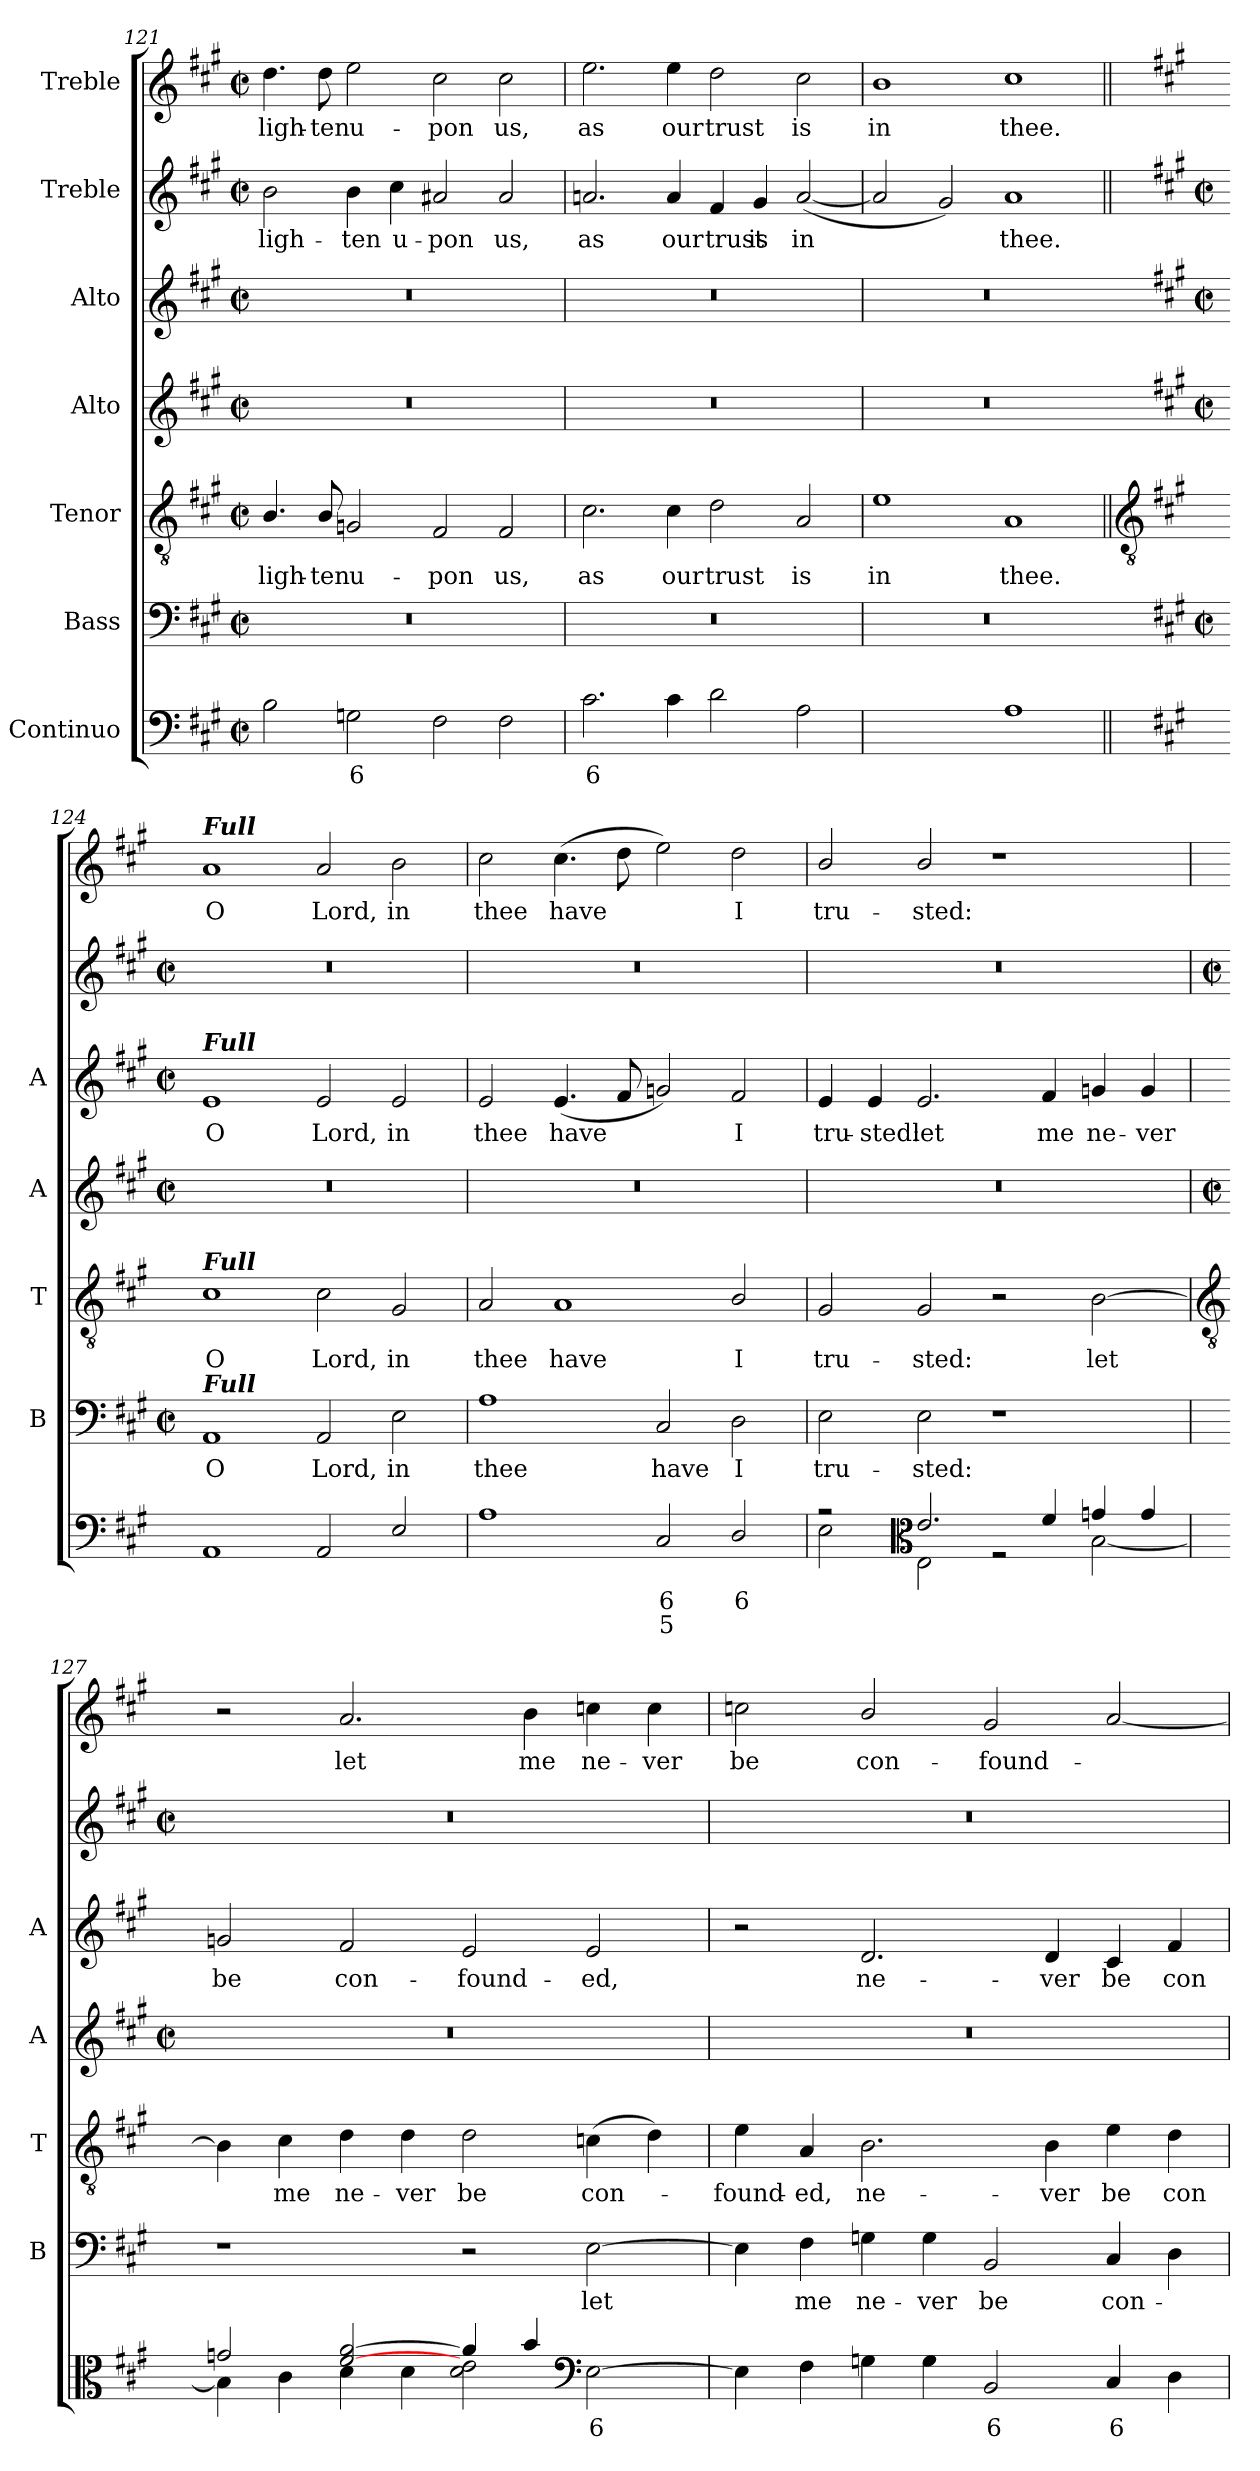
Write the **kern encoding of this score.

**kern	**text	**text	**kern	**text	**kern	**text	**kern	**kern	**text	**kern	**text	**kern	**text
*part7	*part7	*part7	*part6	*part6	*part5	*part5	*part4	*part3	*part3	*part2	*part2	*part1	*part1
*staff7	*staff7	*staff7	*staff6	*staff6	*staff5	*staff5	*staff4	*staff3	*staff3	*staff2	*staff2	*staff1	*staff1
*I"Continuo	*	*	*I"Bass	*	*I"Tenor	*	*I"Alto	*I"Alto	*	*I"Treble	*	*I"Treble	*
*	*	*	*I'B	*	*I'T	*	*I'A	*I'A	*	*	*	*	*
*clefF4	*	*	*clefF4	*	*clefGv2	*	*clefG2	*clefG2	*	*clefG2	*	*clefG2	*
*k[f#c#g#]	*	*	*k[f#c#g#]	*	*k[f#c#g#]	*	*k[f#c#g#]	*k[f#c#g#]	*	*k[f#c#g#]	*	*k[f#c#g#]	*
*A:	*	*	*A:	*	*A:	*	*A:	*A:	*	*A:	*	*A:	*
*M4/2	*	*	*M4/2	*	*M4/2	*	*M4/2	*M4/2	*	*M4/2	*	*M4/2	*
*met(c|)	*	*	*met(c|)	*	*met(c|)	*	*met(c|)	*met(c|)	*	*met(c|)	*	*met(c|)	*
=121	=121	=121	=121	=121	=121	=121	=121	=121	=121	=121	=121	=121	=121
!	!	!	!	!	!	!LO:LY:b	!	!	!	!	!LO:LY:b	!	!LO:LY:b
2B	.	.	0r	.	4.B/	ligh-	0r	0r	.	2b	ligh-	4.dd	ligh-
!	!	!	!	!	!	!LO:LY:b	!	!	!	!	!	!	!LO:LY:b
.	.	.	.	.	8B/	-ten	.	.	.	.	.	8dd	-ten
!	!LO:LY:b	!	!	!	!	!LO:LY:b	!	!	!	!	!LO:LY:b	!	!LO:LY:b
2Gn	6	.	.	.	2Gn	u-	.	.	.	4b	-ten	2ee	u-
!	!	!	!	!	!	!	!	!	!	!	!LO:LY:b	!	!
.	.	.	.	.	.	.	.	.	.	4cc#	u-	.	.
!	!	!	!	!	!	!LO:LY:b	!	!	!	!	!LO:LY:b	!	!LO:LY:b
2F#	.	.	.	.	2F#	-pon	.	.	.	2a#X	-pon	2cc#	-pon
!	!	!	!	!	!	!LO:LY:b	!	!	!	!	!LO:LY:b	!	!LO:LY:b
2F#	.	.	.	.	2F#	us,	.	.	.	2a#	us,	2cc#	us,
=122	=122	=122	=122	=122	=122	=122	=122	=122	=122	=122	=122	=122	=122
!	!LO:LY:b	!	!	!	!	!LO:LY:b	!	!	!	!	!LO:LY:b	!	!LO:LY:b
2.c#	6	.	0r	.	2.c#	as	0r	0r	.	2.an	as	2.ee	as
!	!	!	!	!	!	!LO:LY:b	!	!	!	!	!LO:LY:b	!	!LO:LY:b
4c#	.	.	.	.	4c#	our	.	.	.	4a	our	4ee	our
!	!	!	!	!	!	!LO:LY:b	!	!	!	!	!LO:LY:b	!	!LO:LY:b
2d	.	.	.	.	2d	trust	.	.	.	4f#	trust	2dd	trust
!	!	!	!	!	!	!	!	!	!	!	!LO:LY:b	!	!
.	.	.	.	.	.	.	.	.	.	4g#	is	.	.
!	!	!	!	!	!	!LO:LY:b	!	!	!	!	!LO:LY:b	!	!LO:LY:b
2A	.	.	.	.	2A	is	.	.	.	(<[2a	in	2cc#	is
=123	=123	=123	=123	=123	=123	=123	=123	=123	=123	=123	=123	=123	=123
!	!LO:LY:b	!	!	!	!	!LO:LY:b	!	!	!	!	!	!	!LO:LY:b
[2eyy	4	.	0r	.	1e	in	0r	0r	.	2a]	.	1b	in
!	!LO:LY:b	!	!	!	!	!	!	!	!	!	!	!	!
2eyy]	3	.	.	.	.	.	.	.	.	2g#)	.	.	.
!	!	!	!	!	!	!LO:LY:b	!	!	!	!	!LO:LY:b	!	!LO:LY:b
1A	.	.	.	.	1A	thee.	.	.	.	1a	thee.	1cc#	thee.
!!LO:LB:g=z
=124||	=124||	=124||	=124	=124||	=124||	=124||	=124	=124	=124||	=124||	=124||	=124||	=124||
*	*	*	*	*	*clefGv2	*	*	*	*	*	*	*	*
*	*	*	*k[f#c#g#]	*	*	*	*	*k[f#c#g#]	*	*	*	*	*
*	*	*	*A:	*	*	*	*	*A:	*	*	*	*	*
*	*	*	*M4/2	*	*	*	*M4/2	*M4/2	*	*M4/2	*	*	*
*	*	*	*met(c|)	*	*	*	*met(c|)	*met(c|)	*	*met(c|)	*	*	*
*^	*	*	*	*	*	*	*	*	*	*	*	*	*
!	!	!	!	!	!	!	!	!	!	!	!	!	!LO:TX:a:Bi:t=Full	!
!	!	!	!	!	!	!	!	!	!LO:TX:a:Bi:t=Full	!	!	!	!	!
!	!	!	!	!	!	!LO:TX:a:Bi:t=Full	!	!	!	!	!	!	!	!
!	!	!	!	!LO:TX:a:Bi:t=Full	!	!	!	!	!	!	!	!	!	!
!	!	!	!	!	!LO:LY:b	!	!LO:LY:b	!	!	!LO:LY:b	!	!	!	!LO:LY:b
1AA/	0ryy	.	.	1AA	O	1c#	O	0r	1e	O	0r	.	1a	O
!	!	!	!	!	!LO:LY:b	!	!LO:LY:b	!	!	!LO:LY:b	!	!	!	!LO:LY:b
2AA/	.	.	.	2AA	Lord,	2c#	Lord,	.	2e	Lord,	.	.	2a	Lord,
!	!	!	!	!	!LO:LY:b	!	!LO:LY:b	!	!	!LO:LY:b	!	!	!	!LO:LY:b
2E/	.	.	.	2E	in	2G#	in	.	2e	in	.	.	2b	in
=125	=125	=125	=125	=125	=125	=125	=125	=125	=125	=125	=125	=125	=125	=125
!	!	!	!	!	!LO:LY:b	!	!LO:LY:b	!	!	!LO:LY:b	!	!	!	!LO:LY:b
1A/	0ryy	.	.	1A	thee	2A	thee	0r	2e	thee	0r	.	2cc#	thee
!	!	!	!	!	!	!	!LO:LY:b	!	!	!LO:LY:b	!	!	!	!LO:LY:b
.	.	.	.	.	.	1A	have	.	(<4.e	have	.	.	(>4.cc#	have
.	.	.	.	.	.	.	.	.	8f#	.	.	.	8dd	.
!	!	!LO:LY:b	!LO:LY:b	!	!LO:LY:b	!	!	!	!	!	!	!	!	!
2C#/	.	6	5	2C#	have	.	.	.	2gn)	.	.	.	2ee)	.
!	!	!LO:LY:b	!	!	!LO:LY:b	!	!LO:LY:b	!	!	!LO:LY:b	!	!	!	!LO:LY:b
2D/	.	6	.	2D	I	2B/	I	.	2f#	I	.	.	2dd	I
=126	=126	=126	=126	=126	=126	=126	=126	=126	=126	=126	=126	=126	=126	=126
!	!	!	!	!	!LO:LY:b	!	!LO:LY:b	!	!	!LO:LY:b	!	!	!	!LO:LY:b
2r	2E	.	.	2E	tru-	2G#	tru-	0r	4e	tru-	0r	.	2b/	tru-
!	!	!	!	!	!	!	!	!	!	!LO:LY:b	!	!	!	!
.	.	.	.	.	.	.	.	.	4e	-sted:	.	.	.	.
*clefC3	*	*	*	*	*	*	*	*	*	*	*	*	*	*
!	!	!	!	!	!LO:LY:b	!	!LO:LY:b	!	!	!LO:LY:b	!	!	!	!LO:LY:b
2.e/	2E\	.	.	2E	-sted:	2G#	-sted:	.	2.e	let	.	.	2b/	-sted:
.	2r	.	.	1r	.	2r	.	.	.	.	.	.	1r	.
!	!	!	!	!	!	!	!	!	!	!LO:LY:b	!	!	!	!
4f#/	.	.	.	.	.	.	.	.	4f#	me	.	.	.	.
!	!	!	!	!	!	!	!LO:LY:b	!	!	!LO:LY:b	!	!	!	!
4gn/	[2B\	.	.	.	.	[2B	let	.	4gn	ne-	.	.	.	.
!	!	!	!	!	!	!	!	!	!	!LO:LY:b	!	!	!	!
4g/	.	.	.	.	.	.	.	.	4g	-ver	.	.	.	.
!!LO:LB:g=z
=127	=127	=127	=127	=127	=127	=127	=127	=127	=127	=127	=127	=127	=127	=127
*	*	*	*	*	*	*clefGv2	*	*	*	*	*	*	*	*
*	*	*	*	*	*	*	*	*M4/2	*	*	*M4/2	*	*	*
*	*	*	*	*	*	*	*	*met(c|)	*	*	*met(c|)	*	*	*
!	!	!	!	!	!	!	!	!	!	!LO:LY:b	!	!	!	!
2gn/	4B\]	.	.	1r	.	4B]	.	0r	2gn	be	0r	.	2r	.
!	!	!	!	!	!	!	!LO:LY:b	!	!	!	!	!	!	!
.	4c#	.	.	.	.	4c#	me	.	.	.	.	.	.	.
!	!	!	!	!	!	!	!LO:LY:b	!	!	!LO:LY:b	!	!	!	!LO:LY:b
[2f#/ [2a/	4d	.	.	.	.	4d	ne-	.	2f#	con-	.	.	2.a	let
!	!	!	!	!	!	!	!LO:LY:b	!	!	!	!	!	!	!
.	4d	.	.	.	.	4d	-ver	.	.	.	.	.	.	.
!	!	!	!	!	!	!	!LO:LY:b	!	!	!LO:LY:b	!	!	!	!
4a/]	2d 2e	.	.	2r	.	2d	be	.	2e	-found-	.	.	.	.
!	!	!	!	!	!	!	!	!	!	!	!	!	!	!LO:LY:b
4b/	.	.	.	.	.	.	.	.	.	.	.	.	4b	me
*clefF4	*	*	*	*	*	*	*	*	*	*	*	*	*	*
!	!	!LO:LY:b	!	!	!LO:LY:b	!	!LO:LY:b	!	!	!LO:LY:b	!	!	!	!LO:LY:b
2ryy	[2E	6	.	[2E	let	(>4cn	con-	.	2e	-ed,	.	.	4ccn	ne-
!	!	!	!	!	!	!	!	!	!	!	!	!	!	!LO:LY:b
.	.	.	.	.	.	4d)	.	.	.	.	.	.	4cc	-ver
*v	*v	*	*	*	*	*	*	*	*	*	*	*	*	*
=128	=128	=128	=128	=128	=128	=128	=128	=128	=128	=128	=128	=128	=128
!	!	!	!	!	!	!LO:LY:b	!	!	!	!	!	!	!LO:LY:b
4E]	.	.	4E]	.	4e	found-	0r	2r	.	0r	.	2ccn	be
!	!	!	!	!LO:LY:b	!	!LO:LY:b	!	!	!	!	!	!	!
4F#	.	.	4F#	me	4A	-ed,	.	.	.	.	.	.	.
!	!	!	!	!LO:LY:b	!	!LO:LY:b	!	!	!LO:LY:b	!	!	!	!LO:LY:b
4Gn	.	.	4Gn	ne-	2.B	ne-	.	2.d	ne-	.	.	2b/	con-
!	!	!	!	!LO:LY:b	!	!	!	!	!	!	!	!	!
4G	.	.	4G	-ver	.	.	.	.	.	.	.	.	.
!	!LO:LY:b	!	!	!LO:LY:b	!	!	!	!	!	!	!	!	!LO:LY:b
2BB	6	.	2BB	be	.	.	.	.	.	.	.	2g#	-found-
!	!	!	!	!	!	!LO:LY:b	!	!	!LO:LY:b	!	!	!	!
.	.	.	.	.	4B	-ver	.	4d	-ver	.	.	.	.
!	!LO:LY:b	!	!	!LO:LY:b	!	!LO:LY:b	!	!	!LO:LY:b	!	!	!	!
4C#	6	.	4C#	con-	4e	be	.	4c#	be	.	.	[2a	.
!	!	!	!	!	!	!LO:LY:b	!	!	!LO:LY:b	!	!	!	!
4D	.	.	4D	.	4d	con-	.	4f#	con-	.	.	.	.
=	=	=	=	=	=	=	=	=	=	=	=	=	=
*-	*-	*-	*-	*-	*-	*-	*-	*-	*-	*-	*-	*-	*-
